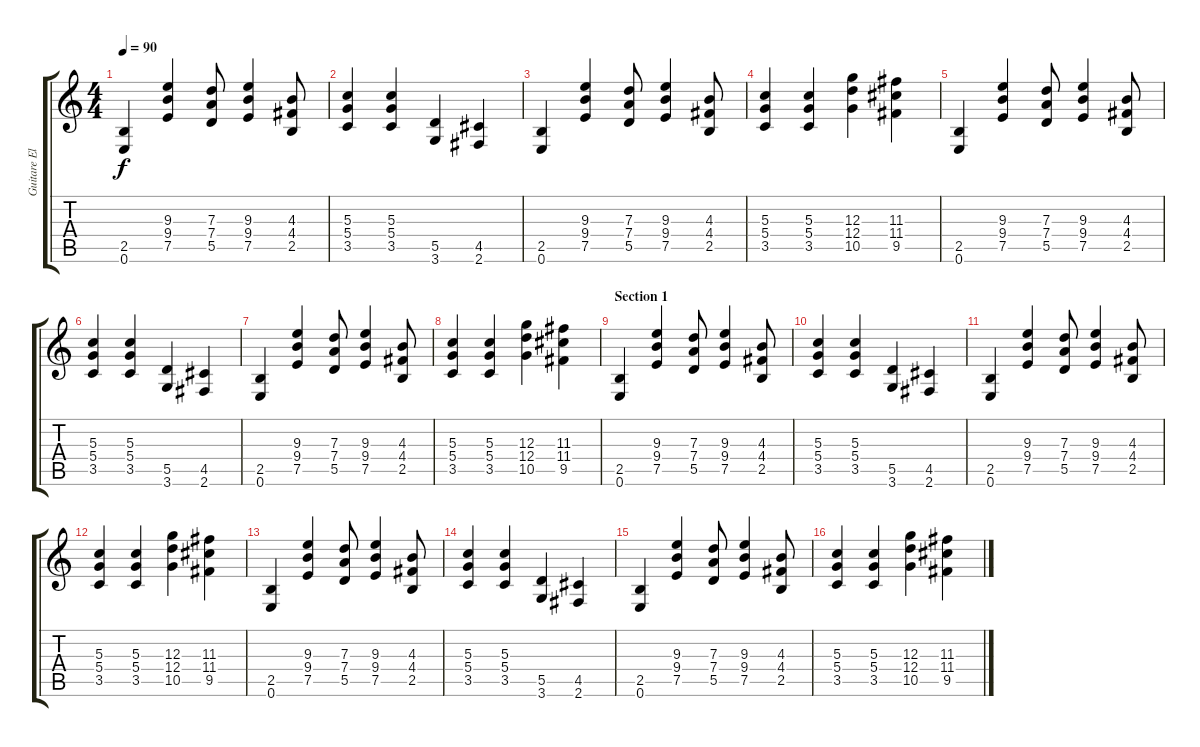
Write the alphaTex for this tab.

\track ("Guitare Electrique" "Guitare El") {instrument distortionguitar}
\staff {score tabs}
\tuning (E4 B3 G3 D3 A2 E2) {hide}
\ts (4 4)
\tempo 90
\clef g2
\ks c
(2.5 0.6).4{dy f} (9.3 9.4 7.5).4 (7.3 7.4 5.5).8 (9.3 9.4 7.5).4 (4.3 4.4 2.5).8 |
(5.3 5.4 3.5).4 (5.3 5.4 3.5).4 (5.5 3.6).4 (4.5 2.6).4 |
(2.5 0.6).4 (9.3 9.4 7.5).4 (7.3 7.4 5.5).8 (9.3 9.4 7.5).4 (4.3 4.4 2.5).8 |
(5.3 5.4 3.5).4 (5.3 5.4 3.5).4 (12.3 12.4 10.5).4 (11.3 11.4 9.5).4 |
(2.5 0.6).4 (9.3 9.4 7.5).4 (7.3 7.4 5.5).8 (9.3 9.4 7.5).4 (4.3 4.4 2.5).8 |
(5.3 5.4 3.5).4 (5.3 5.4 3.5).4 (5.5 3.6).4 (4.5 2.6).4 |
(2.5 0.6).4 (9.3 9.4 7.5).4 (7.3 7.4 5.5).8 (9.3 9.4 7.5).4 (4.3 4.4 2.5).8 |
(5.3 5.4 3.5).4 (5.3 5.4 3.5).4 (12.3 12.4 10.5).4 (11.3 11.4 9.5).4 |
\section ("" "Section 1")
(2.5 0.6).4{volume 12} (9.3 9.4 7.5).4 (7.3 7.4 5.5).8 (9.3 9.4 7.5).4 (4.3 4.4 2.5).8 |
(5.3 5.4 3.5).4{volume 10} (5.3 5.4 3.5).4 (5.5 3.6).4 (4.5 2.6).4 |
(2.5 0.6).4{volume 9} (9.3 9.4 7.5).4 (7.3 7.4 5.5).8 (9.3 9.4 7.5).4 (4.3 4.4 2.5).8 |
(5.3 5.4 3.5).4{volume 8} (5.3 5.4 3.5).4 (12.3 12.4 10.5).4 (11.3 11.4 9.5).4 |
(2.5 0.6).4{volume 6} (9.3 9.4 7.5).4 (7.3 7.4 5.5).8 (9.3 9.4 7.5).4 (4.3 4.4 2.5).8 |
(5.3 5.4 3.5).4{volume 5} (5.3 5.4 3.5).4 (5.5 3.6).4 (4.5 2.6).4 |
(2.5 0.6).4{volume 4} (9.3 9.4 7.5).4 (7.3 7.4 5.5).8 (9.3 9.4 7.5).4 (4.3 4.4 2.5).8 |
(5.3 5.4 3.5).4{volume 3} (5.3 5.4 3.5).4 (12.3 12.4 10.5).4 (11.3 11.4 9.5).4
